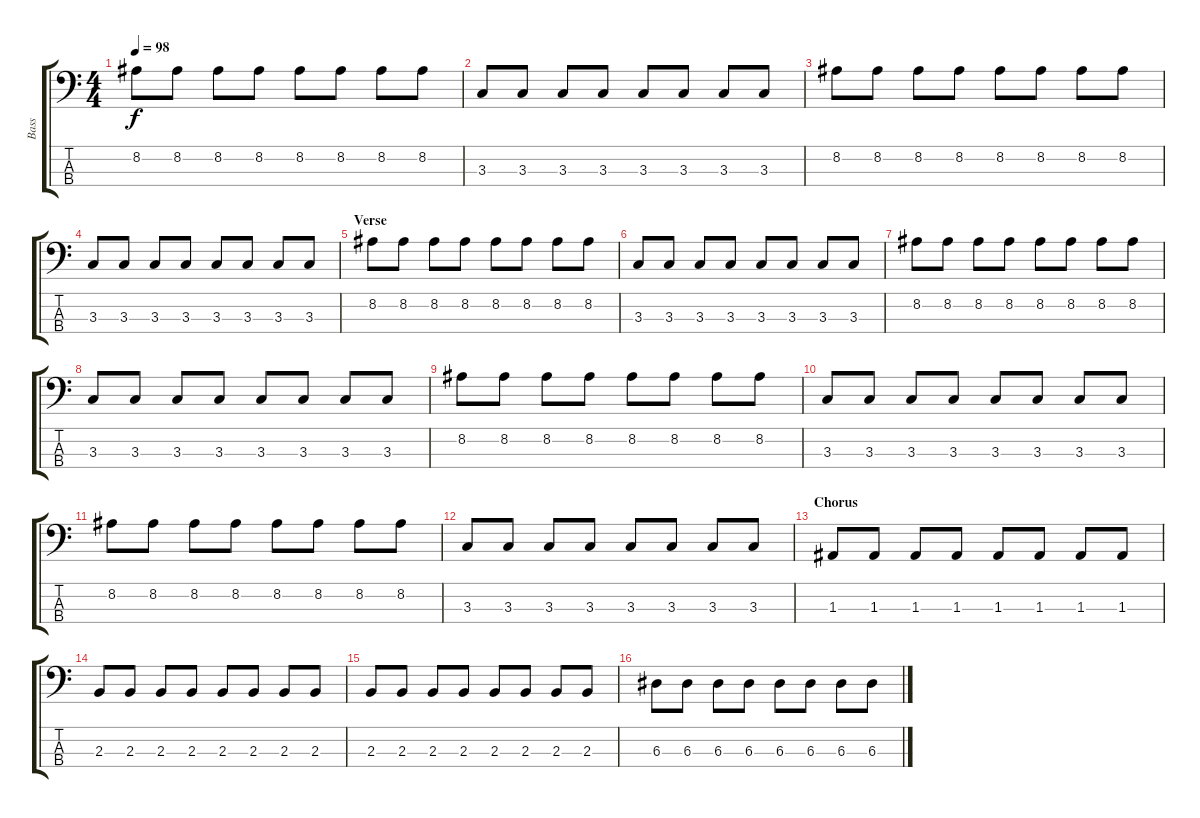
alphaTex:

\track ("Bass" "Bass") {instrument acousticbass}
\staff {score tabs}
\tuning (G2 D2 A1 E1) {hide}
\ts (4 4)
\tempo 98
\clef f4
\ks c
8.2.8{dy f instrument acousticbass} 8.2.8 8.2.8 8.2.8 8.2.8 8.2.8 8.2.8 8.2.8 |
3.3.8 3.3.8 3.3.8 3.3.8 3.3.8 3.3.8 3.3.8 3.3.8 |
8.2.8 8.2.8 8.2.8 8.2.8 8.2.8 8.2.8 8.2.8 8.2.8 |
3.3.8 3.3.8 3.3.8 3.3.8 3.3.8 3.3.8 3.3.8 3.3.8 |
\section ("" "Verse")
8.2.8 8.2.8 8.2.8 8.2.8 8.2.8 8.2.8 8.2.8 8.2.8 |
3.3.8 3.3.8 3.3.8 3.3.8 3.3.8 3.3.8 3.3.8 3.3.8 |
8.2.8 8.2.8 8.2.8 8.2.8 8.2.8 8.2.8 8.2.8 8.2.8 |
3.3.8 3.3.8 3.3.8 3.3.8 3.3.8 3.3.8 3.3.8 3.3.8 |
8.2.8 8.2.8 8.2.8 8.2.8 8.2.8 8.2.8 8.2.8 8.2.8 |
3.3.8 3.3.8 3.3.8 3.3.8 3.3.8 3.3.8 3.3.8 3.3.8 |
8.2.8 8.2.8 8.2.8 8.2.8 8.2.8 8.2.8 8.2.8 8.2.8 |
3.3.8 3.3.8 3.3.8 3.3.8 3.3.8 3.3.8 3.3.8 3.3.8 |
\section ("" "Chorus")
1.3.8 1.3.8 1.3.8 1.3.8 1.3.8 1.3.8 1.3.8 1.3.8 |
2.3.8 2.3.8 2.3.8 2.3.8 2.3.8 2.3.8 2.3.8 2.3.8 |
2.3.8 2.3.8 2.3.8 2.3.8 2.3.8 2.3.8 2.3.8 2.3.8 |
6.3.8 6.3.8 6.3.8 6.3.8 6.3.8 6.3.8 6.3.8 6.3.8
